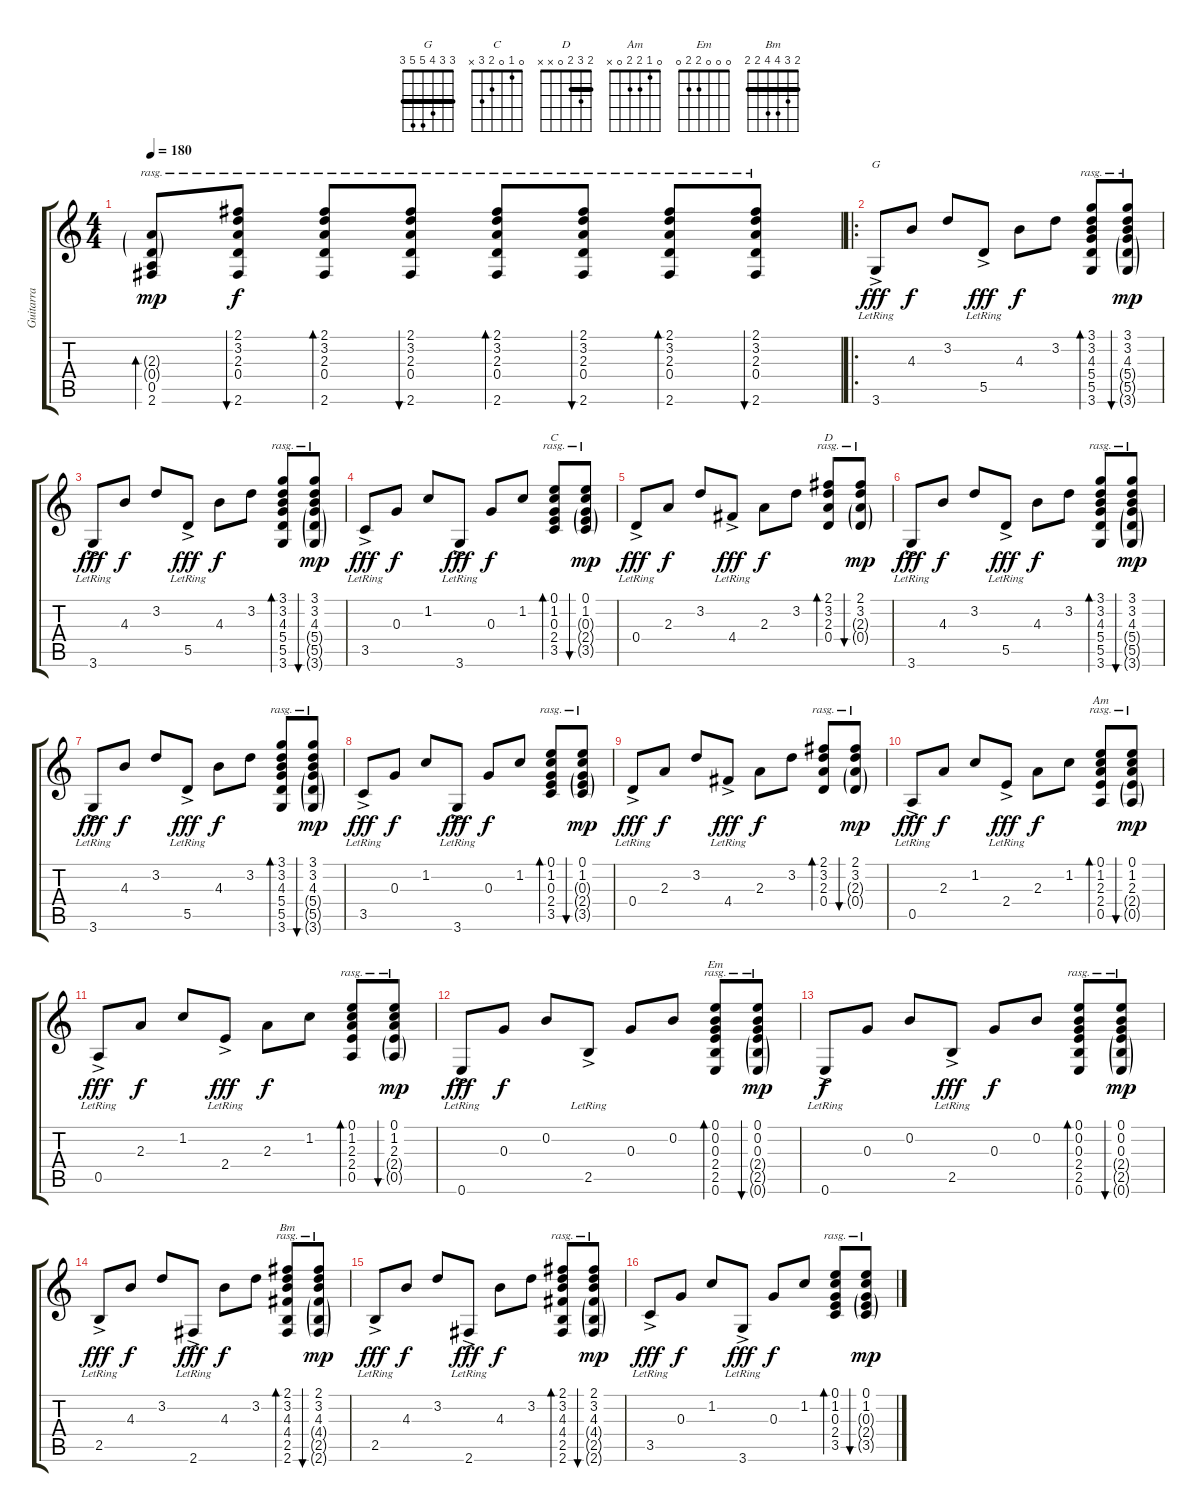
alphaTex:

\track ("Guitarra" "Guitarra") {instrument acousticguitarnylon}
\staff {score tabs}
\tuning (E4 B3 G3 D3 A2 E2) {hide}
\chord ("G" 3 3 4 5 5 3) {barre 3}
\chord ("C" 0 1 0 2 3 x)
\chord ("D" 2 3 2 0 x x) {barre 2}
\chord ("Am" 0 1 2 2 0 x)
\chord ("Em" 0 0 0 2 2 0)
\chord ("Bm" 2 3 4 4 2 2) {barre 2}
\ts (4 4)
\tempo 180
\clef g2
\ks c
(2.3{g} 0.4{g} 0.5 2.6).8{bd 30 rasg ii dy mp} (2.1 3.2 2.3 0.4 2.6).8{bu 30 rasg ii dy f} (2.1 3.2 2.3 0.4 2.6).8{bd 30 rasg ii} (2.1 3.2 2.3 0.4 2.6).8{bu 30 rasg ii} (2.1 3.2 2.3 0.4 2.6).8{bd 30 rasg ii} (2.1 3.2 2.3 0.4 2.6).8{bu 30 rasg ii} (2.1 3.2 2.3 0.4 2.6).8{bd 30 rasg ii} (2.1 3.2 2.3 0.4 2.6).8{bu 30 rasg ii} |
\ro
3.6{ac lr}.8{ch "G" dy fff} 4.3.8{dy f} 3.2.8 5.5{ac lr}.8{dy fff} 4.3.8{dy f} 3.2.8 (3.1 3.2 4.3 5.4 5.5 3.6).8{bd 30 rasg ii} (3.1 3.2 4.3 5.4{g} 5.5{g} 3.6{g}).8{bu 30 rasg ii dy mp} |
3.6{ac lr}.8{dy fff} 4.3.8{dy f} 3.2.8 5.5{ac lr}.8{dy fff} 4.3.8{dy f} 3.2.8 (3.1 3.2 4.3 5.4 5.5 3.6).8{bd 30 rasg ii} (3.1 3.2 4.3 5.4{g} 5.5{g} 3.6{g}).8{bu 30 rasg ii dy mp} |
3.5{ac lr}.8{dy fff} 0.3.8{dy f} 1.2.8 3.6{ac lr}.8{dy fff} 0.3.8{dy f} 1.2.8 (0.1 1.2 0.3 2.4 3.5).8{bd 30 ch "C" rasg ii} (0.1 1.2 0.3{g} 2.4{g} 3.5{g}).8{bu 30 rasg ii dy mp} |
0.4{ac lr}.8{dy fff} 2.3.8{dy f} 3.2.8 4.4{ac lr}.8{dy fff} 2.3.8{dy f} 3.2.8 (2.1 3.2 2.3 0.4).8{bd 30 ch "D" rasg ii} (2.1 3.2 2.3{g} 0.4{g}).8{bu 30 rasg ii dy mp} |
3.6{ac lr}.8{dy fff} 4.3.8{dy f} 3.2.8 5.5{ac lr}.8{dy fff} 4.3.8{dy f} 3.2.8 (3.1 3.2 4.3 5.4 5.5 3.6).8{bd 30 rasg ii} (3.1 3.2 4.3 5.4{g} 5.5{g} 3.6{g}).8{bu 30 rasg ii dy mp} |
3.6{ac lr}.8{dy fff} 4.3.8{dy f} 3.2.8 5.5{ac lr}.8{dy fff} 4.3.8{dy f} 3.2.8 (3.1 3.2 4.3 5.4 5.5 3.6).8{bd 30 rasg ii} (3.1 3.2 4.3 5.4{g} 5.5{g} 3.6{g}).8{bu 30 rasg ii dy mp} |
3.5{ac lr}.8{dy fff} 0.3.8{dy f} 1.2.8 3.6{ac lr}.8{dy fff} 0.3.8{dy f} 1.2.8 (0.1 1.2 0.3 2.4 3.5).8{bd 30 rasg ii} (0.1 1.2 0.3{g} 2.4{g} 3.5{g}).8{bu 30 rasg ii dy mp} |
0.4{ac lr}.8{dy fff} 2.3.8{dy f} 3.2.8 4.4{ac lr}.8{dy fff} 2.3.8{dy f} 3.2.8 (2.1 3.2 2.3 0.4).8{bd 30 rasg ii} (2.1 3.2 2.3{g} 0.4{g}).8{bu 30 rasg ii dy mp} |
0.5{ac lr}.8{dy fff} 2.3.8{dy f} 1.2.8 2.4{ac lr}.8{dy fff} 2.3.8{dy f} 1.2.8 (0.1 1.2 2.3 2.4 0.5).8{bd 30 ch "Am" rasg ii} (0.1 1.2 2.3 2.4{g} 0.5{g}).8{bu 30 rasg ii dy mp} |
0.5{ac lr}.8{dy fff} 2.3.8{dy f} 1.2.8 2.4{ac lr}.8{dy fff} 2.3.8{dy f} 1.2.8 (0.1 1.2 2.3 2.4 0.5).8{bd 30 rasg ii} (0.1 1.2 2.3 2.4{g} 0.5{g}).8{bu 30 rasg ii dy mp} |
0.6{ac lr}.8{dy fff} 0.3.8{dy f} 0.2.8 2.5{ac lr}.8 0.3.8 0.2.8 (0.1 0.2 0.3 2.4 2.5 0.6).8{bd 30 ch "Em" rasg ii} (0.1 0.2 0.3 2.4{g} 2.5{g} 0.6{g}).8{bu 30 rasg ii dy mp} |
0.6{ac lr}.8{dy f} 0.3.8 0.2.8 2.5{ac lr}.8{dy fff} 0.3.8{dy f} 0.2.8 (0.1 0.2 0.3 2.4 2.5 0.6).8{bd 30 rasg ii} (0.1 0.2 0.3 2.4{g} 2.5{g} 0.6{g}).8{bu 30 rasg ii dy mp} |
2.5{ac lr}.8{dy fff} 4.3.8{dy f} 3.2.8 2.6{ac lr}.8{dy fff} 4.3.8{dy f} 3.2.8 (2.1 3.2 4.3 4.4 2.5 2.6).8{bd 30 ch "Bm" rasg ii} (2.1 3.2 4.3 4.4{g} 2.5{g} 2.6{g}).8{bu 30 rasg ii dy mp} |
2.5{ac lr}.8{dy fff} 4.3.8{dy f} 3.2.8 2.6{ac lr}.8{dy fff} 4.3.8{dy f} 3.2.8 (2.1 3.2 4.3 4.4 2.5 2.6).8{bd 30 rasg ii} (2.1 3.2 4.3 4.4{g} 2.5{g} 2.6{g}).8{bu 30 rasg ii dy mp} |
3.5{ac lr}.8{dy fff} 0.3.8{dy f} 1.2.8 3.6{ac lr}.8{dy fff} 0.3.8{dy f} 1.2.8 (0.1 1.2 0.3 2.4 3.5).8{bd 30 rasg ii} (0.1 1.2 0.3{g} 2.4{g} 3.5{g}).8{bu 30 rasg ii dy mp}
